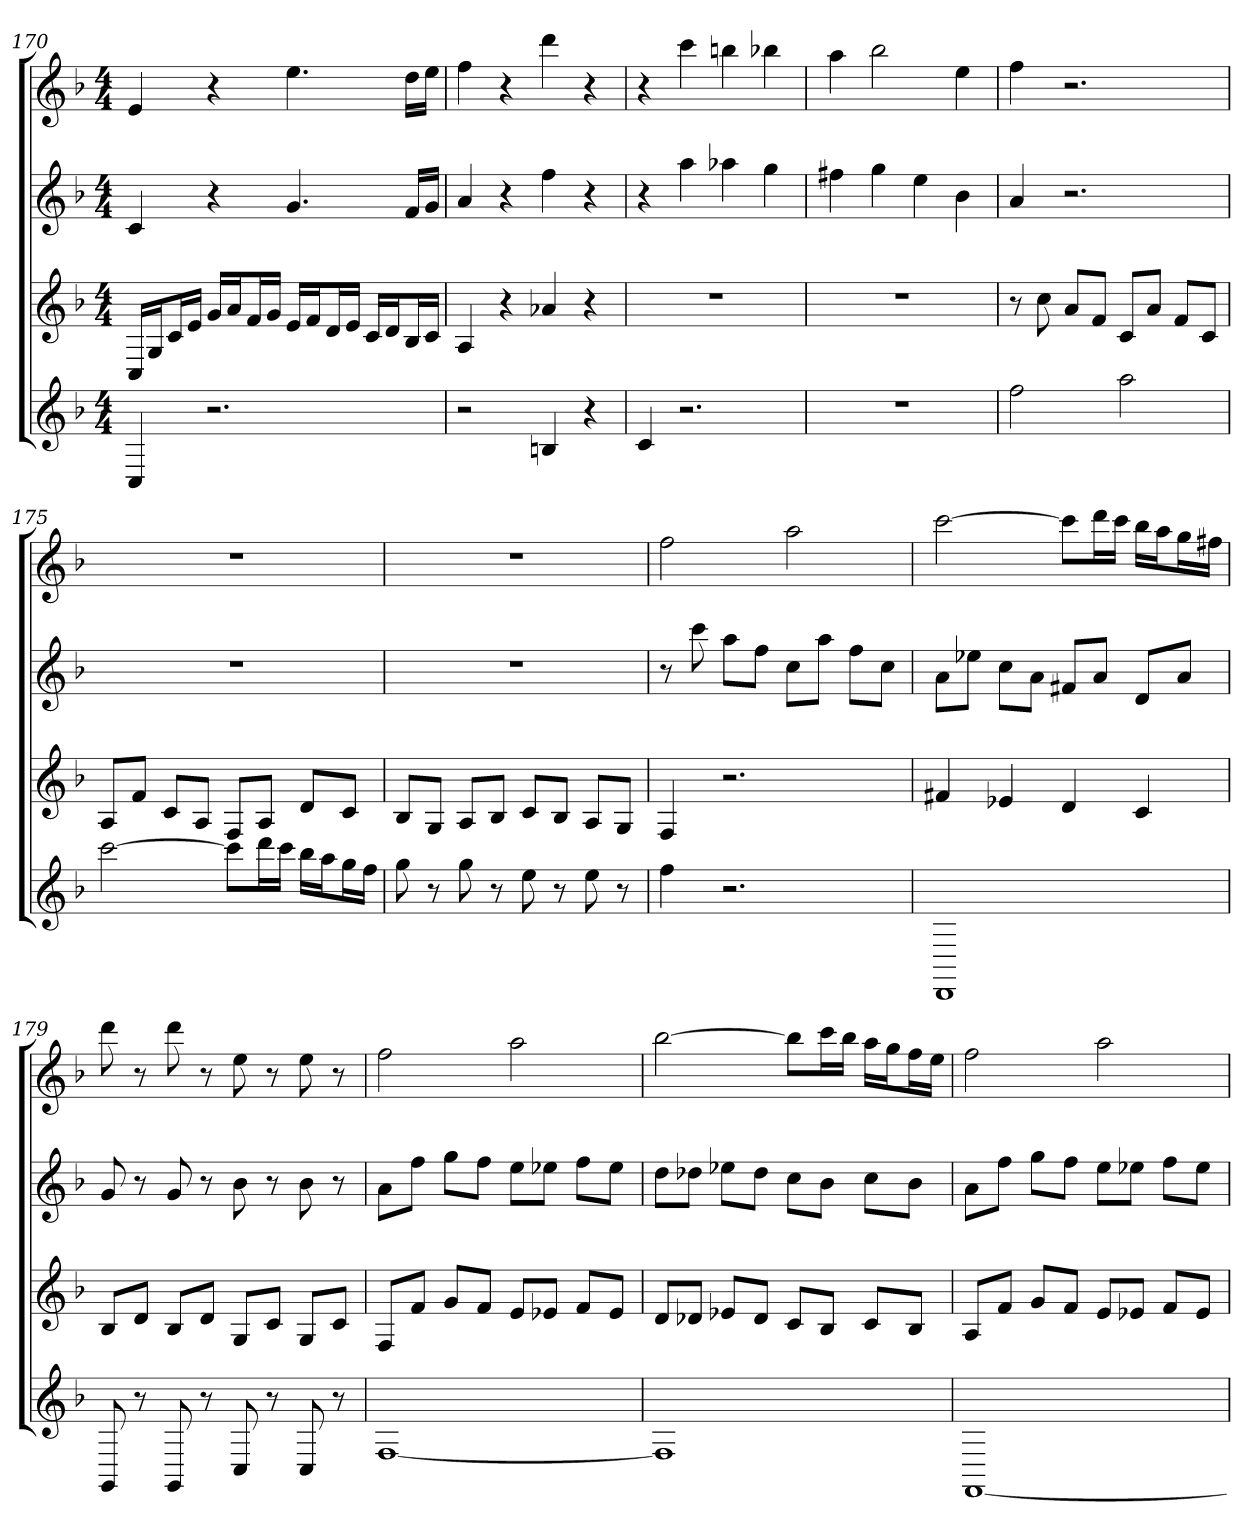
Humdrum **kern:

**kern	**kern	**kern	**kern
*part4	*part3	*part2	*part1
*staff4	*staff3	*staff2	*staff1
*k[b-]	*k[b-]	*k[b-]	*k[b-]
*F:	*F:	*F:	*F:
*M4/4	*M4/4	*M4/4	*M4/4
=170	=170	=170	=170
4C	16CLL	4c	4e
.	16GJ	.	.
.	16cL	.	.
.	16eJJ	.	.
2.r	16gLL	4r	4r
.	16aJ	.	.
.	16fL	.	.
.	16gJJ	.	.
.	16eLL	4.g	4.ee
.	16fJ	.	.
.	16dL	.	.
.	16eJJ	.	.
.	16cLL	.	.
.	16dJ	.	.
.	16B-L	16fLL	16ddLL
.	16cJJ	16gJJ	16eeJJ
=171	=171	=171	=171
2r	4A	4a	4ff
.	4r	4r	4r
4Bn	4a-X	4ff	4ddd
4r	4r	4r	4r
=172	=172	=172	=172
4c	1r	4r	4r
2.r	.	4aa	4ccc
.	.	4aa-X	4bbn
.	.	4gg	4bb-X
=173	=173	=173	=173
1r	1r	4ff#X	4aa
.	.	4gg	2bb-
.	.	4ee	.
.	.	4b-	4ee
=174	=174	=174	=174
2ff	8r	4a	4ff
.	8cc	.	.
.	8aL	2.r	2.r
.	8fJ	.	.
2aa	8cL	.	.
.	8aJ	.	.
.	8fL	.	.
.	8cJ	.	.
=175	=175	=175	=175
[2ccc	8AL	1r	1r
.	8fJ	.	.
.	8cL	.	.
.	8AJ	.	.
8cccL]	8FL	.	.
16dddL	8AJ	.	.
16cccJJ	.	.	.
16bb-LL	8dL	.	.
16aaJ	.	.	.
16ggL	8cJ	.	.
16ffJJ	.	.	.
=176	=176	=176	=176
8gg	8B-L	1r	1r
8r	8GJ	.	.
8gg	8AL	.	.
8r	8B-J	.	.
8ee	8cL	.	.
8r	8B-J	.	.
8ee	8AL	.	.
8r	8GJ	.	.
=177	=177	=177	=177
4ff	4F	8r	2ff
.	.	8ccc	.
2.r	2.r	8aaL	.
.	.	8ffJ	.
.	.	8ccL	2aa
.	.	8aaJ	.
.	.	8ffL	.
.	.	8ccJ	.
=178	=178	=178	=178
1DD	4f#X	8aL	[2ccc
.	.	8ee-XJ	.
.	4e-X	8ccL	.
.	.	8aJ	.
.	4d	8f#XL	8cccL]
.	.	8aJ	16dddL
.	.	.	16cccJJ
.	4c	8dL	16bb-LL
.	.	.	16aaJ
.	.	8aJ	16ggL
.	.	.	16ff#XJJ
=179	=179	=179	=179
8GG	8B-L	8g	8ddd
8r	8dJ	8r	8r
8GG	8B-L	8g	8ddd
8r	8dJ	8r	8r
8C	8GL	8b-	8ee
8r	8cJ	8r	8r
8C	8GL	8b-	8ee
8r	8cJ	8r	8r
=180	=180	=180	=180
[1F	8FL	8aL	2ff
.	8fJ	8ffJ	.
.	8gL	8ggL	.
.	8fJ	8ffJ	.
.	8eL	8eeL	2aa
.	8e-XJ	8ee-XJ	.
.	8fL	8ffL	.
.	8e-J	8ee-J	.
=181	=181	=181	=181
1F]	8dL	8ddL	[2bb-
.	8d-XJ	8dd-XJ	.
.	8e-XL	8ee-XL	.
.	8d-J	8dd-J	.
.	8cL	8ccL	8bb-L]
.	8B-J	8b-J	16cccL
.	.	.	16bb-JJ
.	8cL	8ccL	16aaLL
.	.	.	16ggJ
.	8B-J	8b-J	16ffL
.	.	.	16eeJJ
=182	=182	=182	=182
[1FF	8AL	8aL	2ff
.	8fJ	8ffJ	.
.	8gL	8ggL	.
.	8fJ	8ffJ	.
.	8eL	8eeL	2aa
.	8e-XJ	8ee-XJ	.
.	8fL	8ffL	.
.	8e-J	8ee-J	.
=	=	=	=
*-	*-	*-	*-
